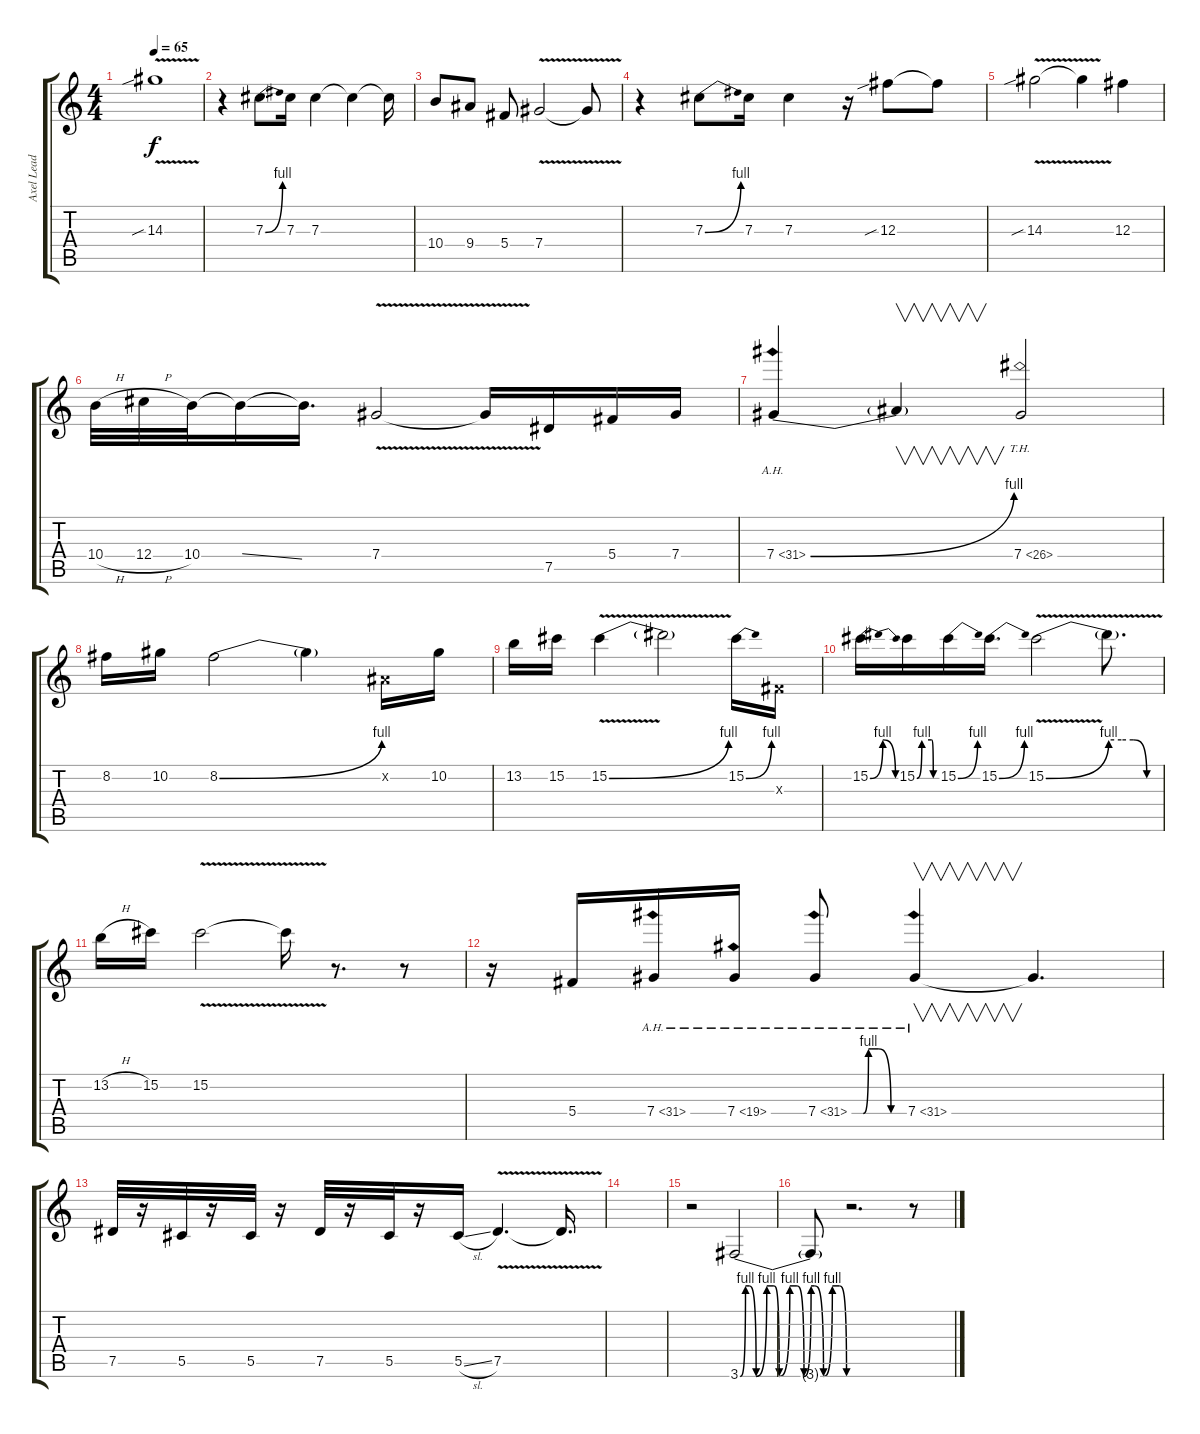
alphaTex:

\track ("Axel Lead" "Axel Lead") {instrument overdrivenguitar}
\staff {score tabs}
\tuning (Eb4 Bb3 Gb3 Db3 Ab2 Eb2) {hide}
\ts (4 4)
\tempo 65
\clef g2
\ks c
14.3{v sib}.1{dy f} |
r.4 7.3{be (bend 0 0 60 4)}.8 7.3.16 7.3.4 7.3{t}.4 7.3{t}.16 |
10.4.8 9.4.8 5.4.8 7.4{v}.2 7.4{t}.8 |
r.4 7.3{be (bend 0 0 60 4)}.8 7.3.16 7.3.4 r.16 12.3{sib}.8 12.3{t}.8 |
14.3{v sib}.2 14.3{t}.4 12.3.4 |
10.4{h}.32 12.4{h}.32 10.4.32 10.4{ss t}.16 10.4{t}.16{d} 7.4{v}.2 7.4{t}.16 7.5.16 5.4.16 7.4.16 |
7.4{be (bend 0 0 60 4) ah 24}.4 7.4{t}.4{v} 7.4{th 19}.2 |
8.2.16 10.2.16 8.2{be (bend 0 0 60 4)}.2 8.2{t}.4 0.2{x}.16 10.2.16 |
13.2.16 15.2.16 15.2{be (bend 0 0 60 4) v}.4 15.2{t}.2 15.2{be (bend 0 0 60 4)}.16 0.3{x}.16 |
15.2{be (bendrelease 0 0 30 4 46 4 60 0)}.16{d} 15.2{be (custom 0 0 15 4 45 4 50 0 60 0)}.16 15.2{be (bend 0 0 60 4)}.16 15.2{be (bend 0 0 60 4)}.16{d} 15.2{be (bend 0 0 60 4) v}.2 15.2{be (custom 0 4 15 4 29 4 45 0 60 0) v t}.8{d} |
13.2{h}.16 15.2.16 15.2{v}.2 15.2{t}.16 r.8{d} r.8 |
r.16 5.4.16 7.4{ah 24}.16 7.4{ah 12}.16 7.4{be (custom 0 0 3 0 8 0 13 0 19 4 23 4 30 4 45 0 60 0) ah 24}.8 7.4{ah 24}.4{v} 7.4{t}.4{d} |
7.5.32 r.16 5.5.32 r.16 5.5.32 r.16 7.5.32 r.16 5.5.32 r.16 5.5{sl}.16 7.5{v}.4{d} 7.5{t}.16{d} |
|
r.2 3.6{be (custom 0 0 3 4 5 4 9 0 15 4 19 4 22 0 28 4 32 4 36 0 40 4 42 4 47 0 52 4 56 4 60 0)}.2 |
3.6{t}.8 r.2{d} r.8
